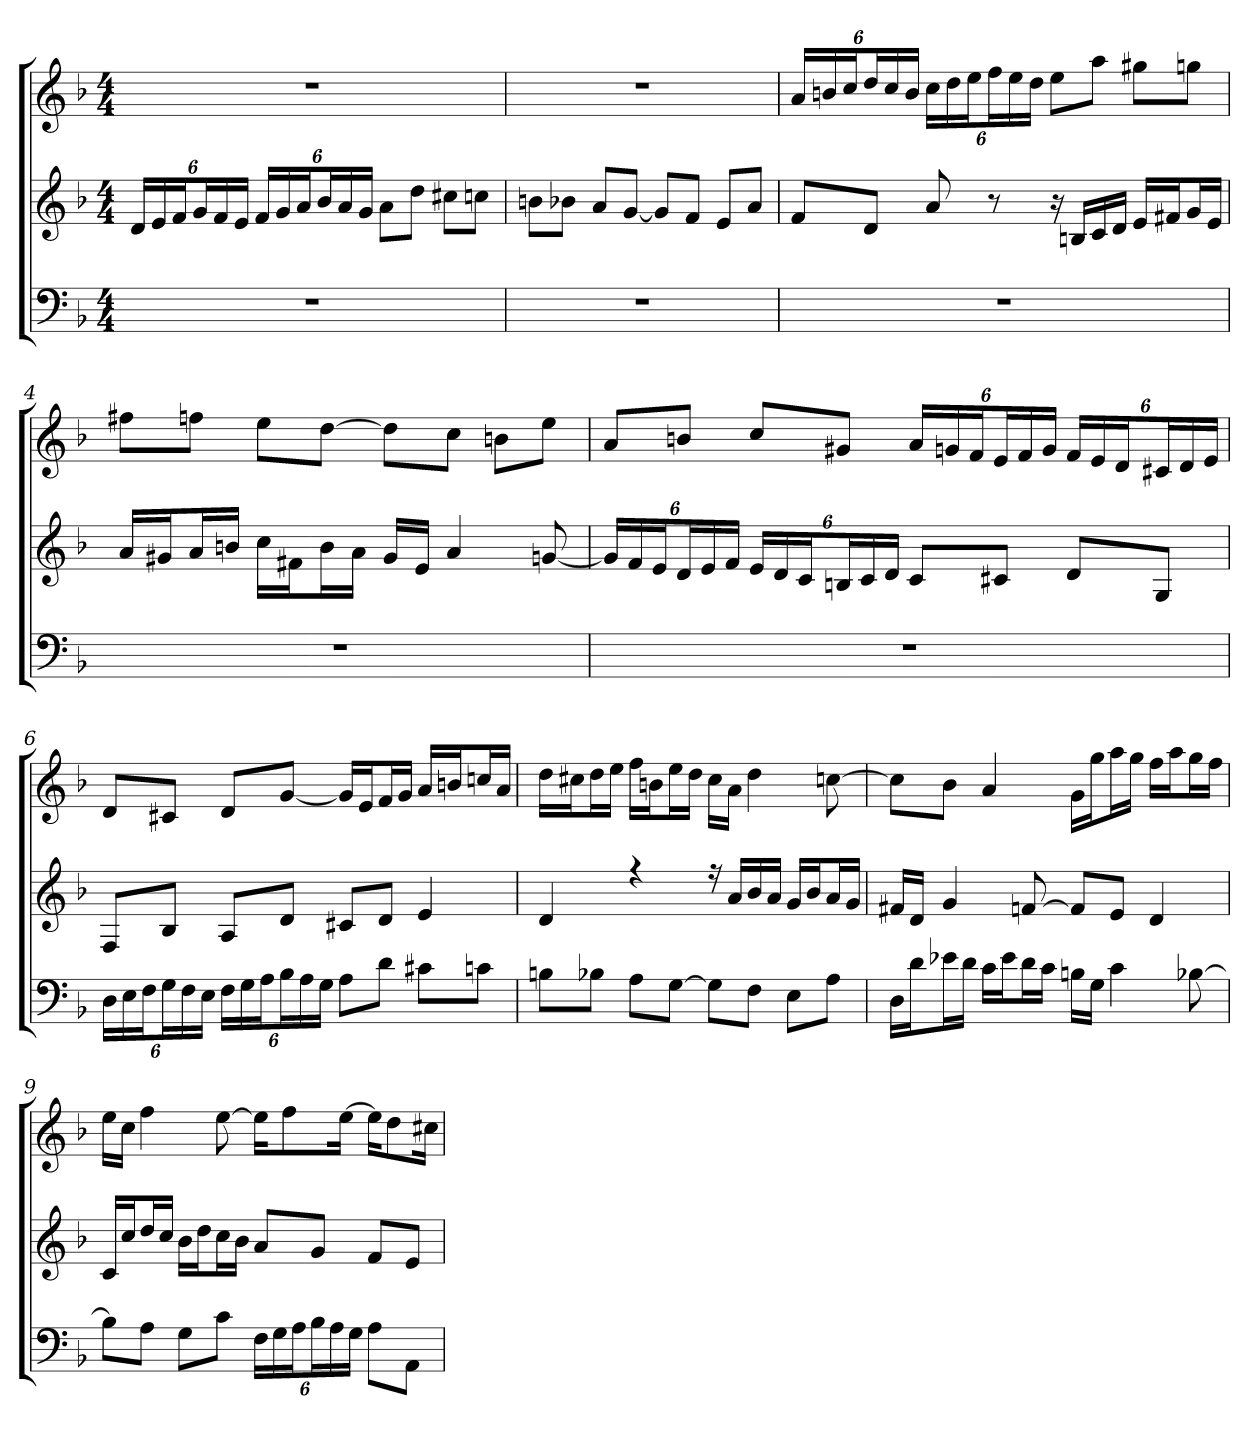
**kern	**kern	**kern
*part3	*part2	*part1
*staff3	*staff2	*staff1
*clefF4	*clefG2	*clefG2
*k[b-]	*k[b-]	*k[b-]
*d:	*d:	*d:
*M4/4	*M4/4	*M4/4
=1	=1	=1
1r	24d/LL	1r
.	24e/	.
.	24f/J	.
.	24g/L	.
.	24f/	.
.	24e/JJ	.
.	24f/LL	.
.	24g/	.
.	24a/J	.
.	24b-/L	.
.	24a/	.
.	24g/JJ	.
.	8a\L	.
.	8dd\J	.
.	8cc#X\L	.
.	8ccn\J	.
=2	=2	=2
1r	8bn\L	1r
.	8b-X\J	.
.	8a/L	.
.	[8g/J	.
.	8g/L]	.
.	8f/J	.
.	8e/L	.
.	8a/J	.
=3	=3	=3
1r	8f/L	24a/LL
.	.	24bn/
.	.	24cc/J
.	8d/J	24dd/L
.	.	24cc/
.	.	24b/JJ
.	8a	24cc\LL
.	.	24dd\
.	.	24ee\J
.	8r	24ff\L
.	.	24ee\
.	.	24dd\JJ
.	16r	8ee\L
.	16Bn/LL	.
.	16c/	8aa\J
.	16d/JJ	.
.	16e/LL	8gg#X\L
.	16f#X/J	.
.	16g/L	8ggn\J
.	16e/JJ	.
=4	=4	=4
1r	16a/LL	8ff#X\L
.	16g#X/J	.
.	16a/L	8ffn\J
.	16bn/JJ	.
.	16cc\LL	8ee\L
.	16f#X\J	.
.	16b\L	[8dd\J
.	16a\JJ	.
.	16g#/LL	8dd\L]
.	16e/JJ	.
.	4a	8cc\J
.	.	8bn\L
.	[8gn	8ee\J
=5	=5	=5
1r	24g/LL]	8a/L
.	24f/	.
.	24e/J	.
.	24d/L	8bn/J
.	24e/	.
.	24f/JJ	.
.	24e/LL	8cc/L
.	24d/	.
.	24c/J	.
.	24Bn/L	8g#X/J
.	24c/	.
.	24d/JJ	.
.	8c/L	24a/LL
.	.	24gn/
.	.	24f/J
.	8c#X/J	24e/L
.	.	24f/
.	.	24g/JJ
.	8d/L	24f/LL
.	.	24e/
.	.	24d/J
.	8G/J	24c#X/L
.	.	24d/
.	.	24e/JJ
=6	=6	=6
24D\LL	8F/L	8d/L
24E\	.	.
24F\J	.	.
24G\L	8B-/J	8c#X/J
24F\	.	.
24E\JJ	.	.
24F\LL	8A/L	8d/L
24G\	.	.
24A\J	.	.
24B-\L	8d/J	[8g/J
24A\	.	.
24G\JJ	.	.
8A\L	8c#X/L	16g/LL]
.	.	16e/J
8d\J	8d/J	16f/L
.	.	16g/JJ
8c#X\L	4e	16a/LL
.	.	16bn/J
8cn\J	.	16ccn/L
.	.	16a/JJ
=7	=7	=7
*	*^	*
8Bn\L	4d	1ryy	16dd\LL
.	.	.	16cc#X\J
8B-X\J	.	.	16dd\L
.	.	.	16ee\JJ
8A\L	4r	.	16ff\LL
.	.	.	16bn\J
[8G\J	.	.	16ee\L
.	.	.	16dd\JJ
8G\L]	16r	.	16cc#\LL
.	16a/LL	.	16a\JJ
8F\J	16b-/	.	4dd
.	16a/JJ	.	.
8E\L	16g/LL	.	.
.	16b-/J	.	.
8A\J	16a/L	.	[8ccn
.	16g/JJ	.	.
=8	=8	=8	=8
16D\LL	16f#X/LL	1ryy	8cc\L]
16d\J	16d/JJ	.	.
16e-X\L	4g	.	8b-\J
16d\JJ	.	.	.
16c\LL	.	.	4a
16e-\J	.	.	.
16d\L	[8fn	.	.
16c\JJ	.	.	.
16Bn\LL	8f/L]	.	16g\LL
16G\JJ	.	.	16gg\J
4c	8e/J	.	16aa\L
.	.	.	16gg\JJ
.	4d	.	16ff\LL
.	.	.	16aa\J
[8B-X	.	.	16gg\L
.	.	.	16ff\JJ
*	*v	*v	*
=9	=9	=9
8B-\L]	16c/LL	16ee\LL
.	16cc/J	16cc\JJ
8A\J	16dd/L	4ff
.	16cc/JJ	.
8G\L	16b-\LL	.
.	16dd\J	.
8c\J	16cc\L	[8ee
.	16b-\JJ	.
24F\LL	8a/L	16ee\KL]
24G\	.	.
.	.	8ff\
24A\J	.	.
24B-\L	8g/J	.
24A\	.	.
.	.	[16ee\Jk
24G\JJ	.	.
8A\L	8f/L	16ee\KL]
.	.	8dd\
8AA\J	8e/J	.
.	.	16cc#X\Jk
=	=	=
*-	*-	*-
